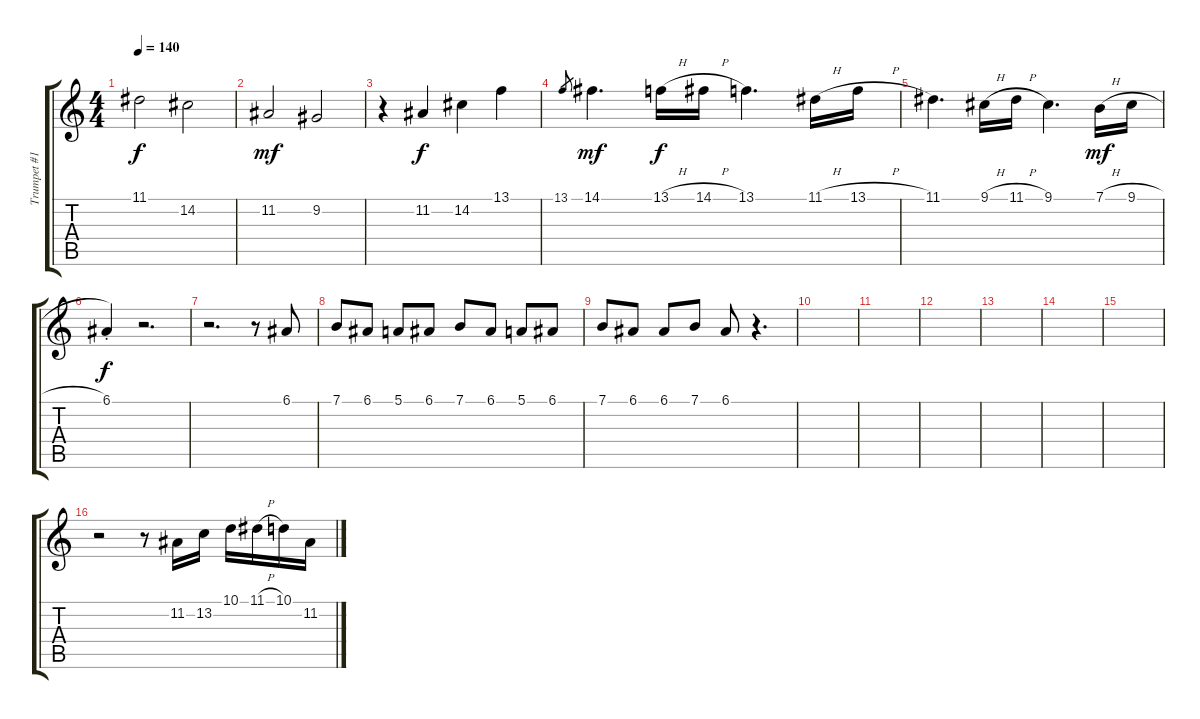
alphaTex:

\track ("Trumpet #1" "Trumpet #1") {instrument trumpet}
\staff {score tabs}
\tuning (E4 B3 G3 D3 A2 E2) {hide}
\ts (4 4)
\tempo 140
\clef g2
\ks c
11.1.2{dy f} 14.2.2 |
11.2.2{dy mf} 9.2.2 |
r.4 11.2.4{dy f} 14.2.4 13.1.4 |
13.1.8{gr} 14.1.4{d dy mf} 13.1{h}.16{dy f} 14.1{h}.16 13.1.4{d} 11.1{h}.16 13.1{h}.16 |
11.1.4{d} 9.1{h}.16 11.1{h}.16 9.1.4{d} 7.1{h}.16{dy mf} 9.1{h}.16 |
6.1{st}.4{dy f} r.2{d} |
r.2{d} r.8 6.1.8 |
7.1.8 6.1.8 5.1.8 6.1.8 7.1.8 6.1.8 5.1.8 6.1.8 |
7.1.8 6.1.8 6.1.8 7.1.8 6.1.8 r.4{d} |
|
|
|
|
|
|
r.2 r.8 11.2.16 13.2.16 10.1.16 11.1{h}.16 10.1.16 11.2.16
